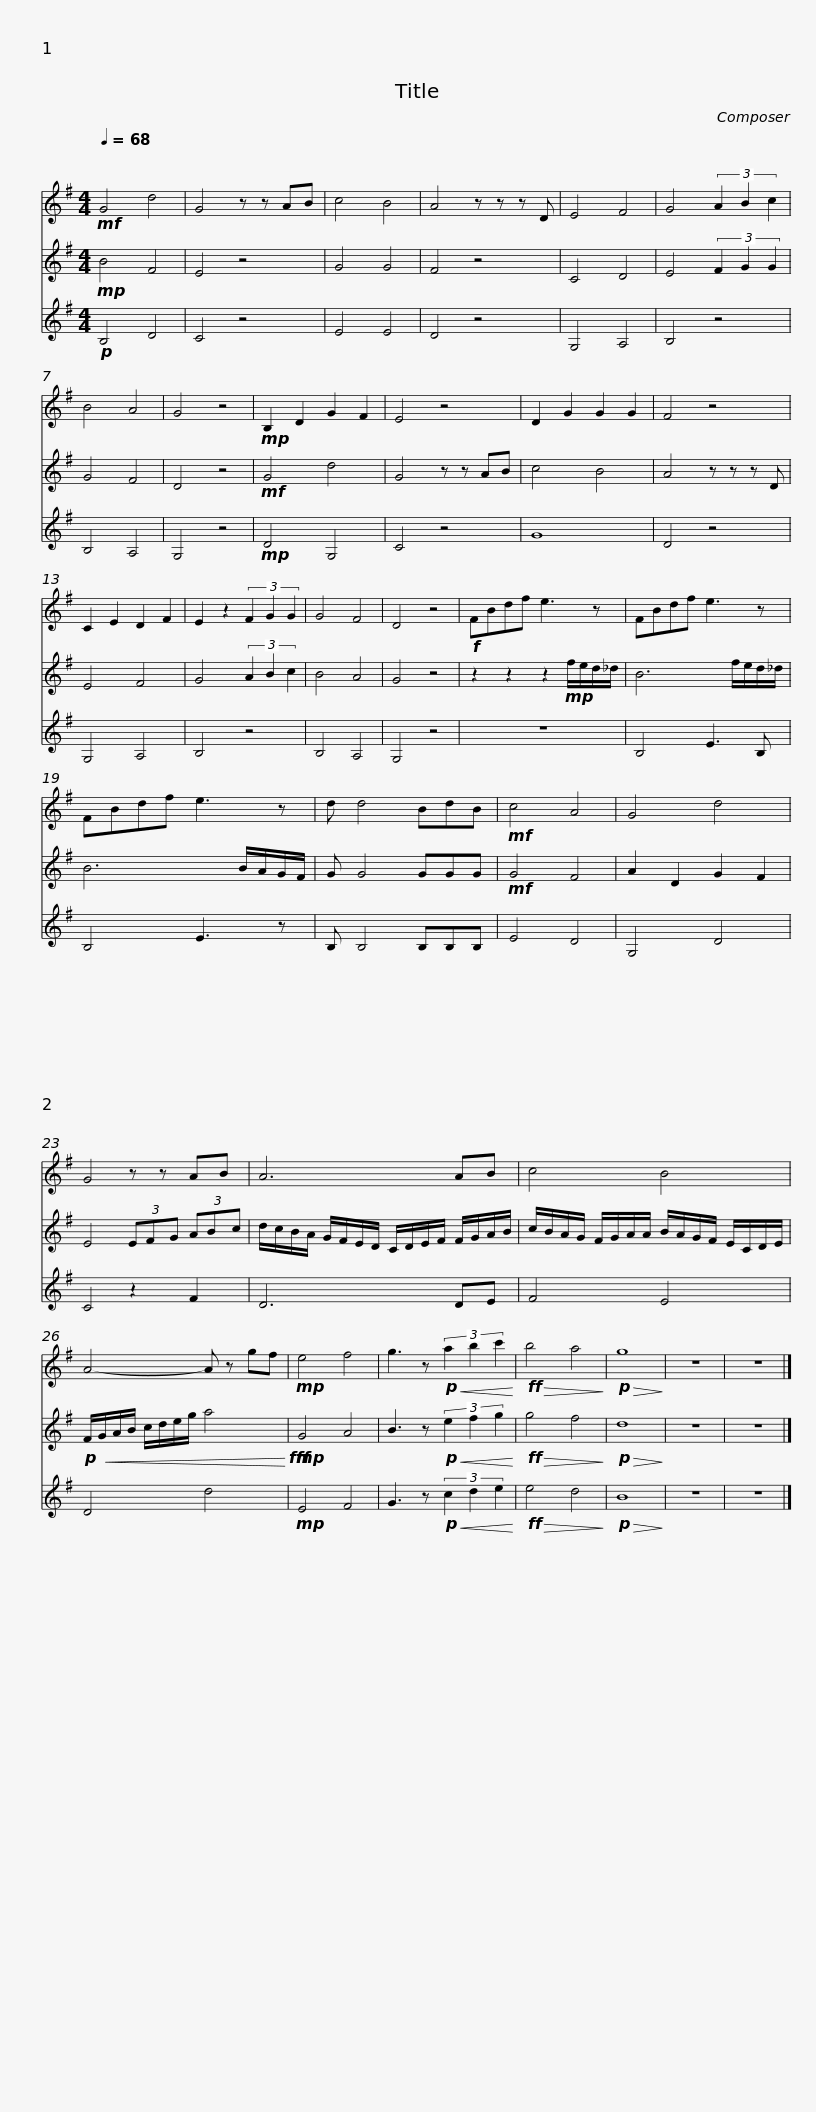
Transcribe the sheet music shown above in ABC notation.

X:1
%%score 1 2 3
L:1/8
Q:1/4=68
M:4/4
I:linebreak $
K:none
V:1 treble transpose=-2
V:2 treble transpose=-2
V:3 treble transpose=-2
V:1
[K:G]!mf! G4 d4 | G4 z z AB | c4 B4 | A4 z z z D | E4 F4 | %5
 G4 (3A2 B2 c2 | B4 A4 | G4 z4 |!mp! B,2 D2 G2 F2 |$ E4 z4 | %10
 D2 G2 G2 G2 | F4 z4 | C2 E2 D2 F2 | E2 z2 (3F2 G2 G2 | G4 F4 | %15
 D4 z4 |!f! FBdf e3 z |$ FBdf e3 z | FBdf e3 z | d d4 BdB | %20
!mf! c4 A4 | G4 d4 | G4 z z AB |$ A6 AB | c4 B4 | %25
 A4- A z gf |$!mp! e4 f4 | g3 z!p!!<(! (3a2 b2 c'2!<)! |!ff!!>(! b4 a4!>)! |!p!!>(! g8!>)! | %30
 z8 | z8 |] %32
V:2
[K:G]!mp! B4 F4 | E4 z4 | G4 G4 | F4 z4 | C4 D4 | %5
 E4 (3F2 G2 G2 | G4 F4 | D4 z4 |!mf! G4 d4 |$ G4 z z AB | %10
 c4 B4 | A4 z z z D | E4 F4 | G4 (3A2 B2 c2 | B4 A4 | %15
 G4 z4 | z2 z2 z2!mp! f/e/d/_d/ |$ B6 f/e/d/_d/ | B6 B/A/G/F/ | G G4 GGG | %20
!mf! G4 F4 | A2 D2 G2 F2 | E4 (3EFG (3ABc |$ d/c/B/A/ G/F/E/D/ C/D/E/F/ F/G/A/B/ | c/B/A/G/ F/G/A/A/ B/A/G/F/ E/C/D/E/ | %25
!p! F/!<(!G/A/B/ c/d/e/g/ a4!<)!!fff! |$!mp! G4 A4 | B3 z!p!!<(! (3e2 f2 g2!<)! |!ff!!>(! g4 f4!>)! |!p!!>(! d8!>)! | %30
 z8 | z8 |] %32
V:3
[K:G]!p! B,4 D4 | C4 z4 | E4 E4 | D4 z4 | G,4 A,4 | %5
 B,4 z4 | B,4 A,4 | G,4 z4 |!mp! D4 G,4 |$ C4 z4 | %10
 G8 | D4 z4 | G,4 A,4 | B,4 z4 | B,4 A,4 | %15
 G,4 z4 | z8 |$ B,4 E3 B, | B,4 E3 z | B, B,4 B,B,B, | %20
 E4 D4 | G,4 D4 | C4 z2 F2 |$ D6 DE | F4 E4 | %25
 D4 d4 |$!mp! E4 F4 | G3 z!p!!<(! (3c2 d2 e2!<)! |!ff!!>(! e4 d4!>)! |!p!!>(! B8!>)! | %30
 z8 | z8 |] %32
